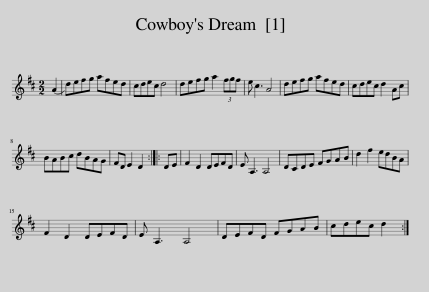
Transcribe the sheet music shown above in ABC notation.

X:1
L:1/8
M:2/2
I:linebreak $
K:D
V:1 treble
V:1
 (A2 | d)efg afed | cdec d4 | defg a2 (3fgf | e c3 A4 | %5
 defg afed | cdec d2 Ac |$ BABc dBAG | FD E2 D2 :: DE | %10
 F2 D2 DEFD | E A,3 A,4 | DCDE FGAB | d2 f2 edBA |$ F2 D2 DEFD | %15
 E A,3 A,4 | DEFD FGAB | cdec d2 :| %18
